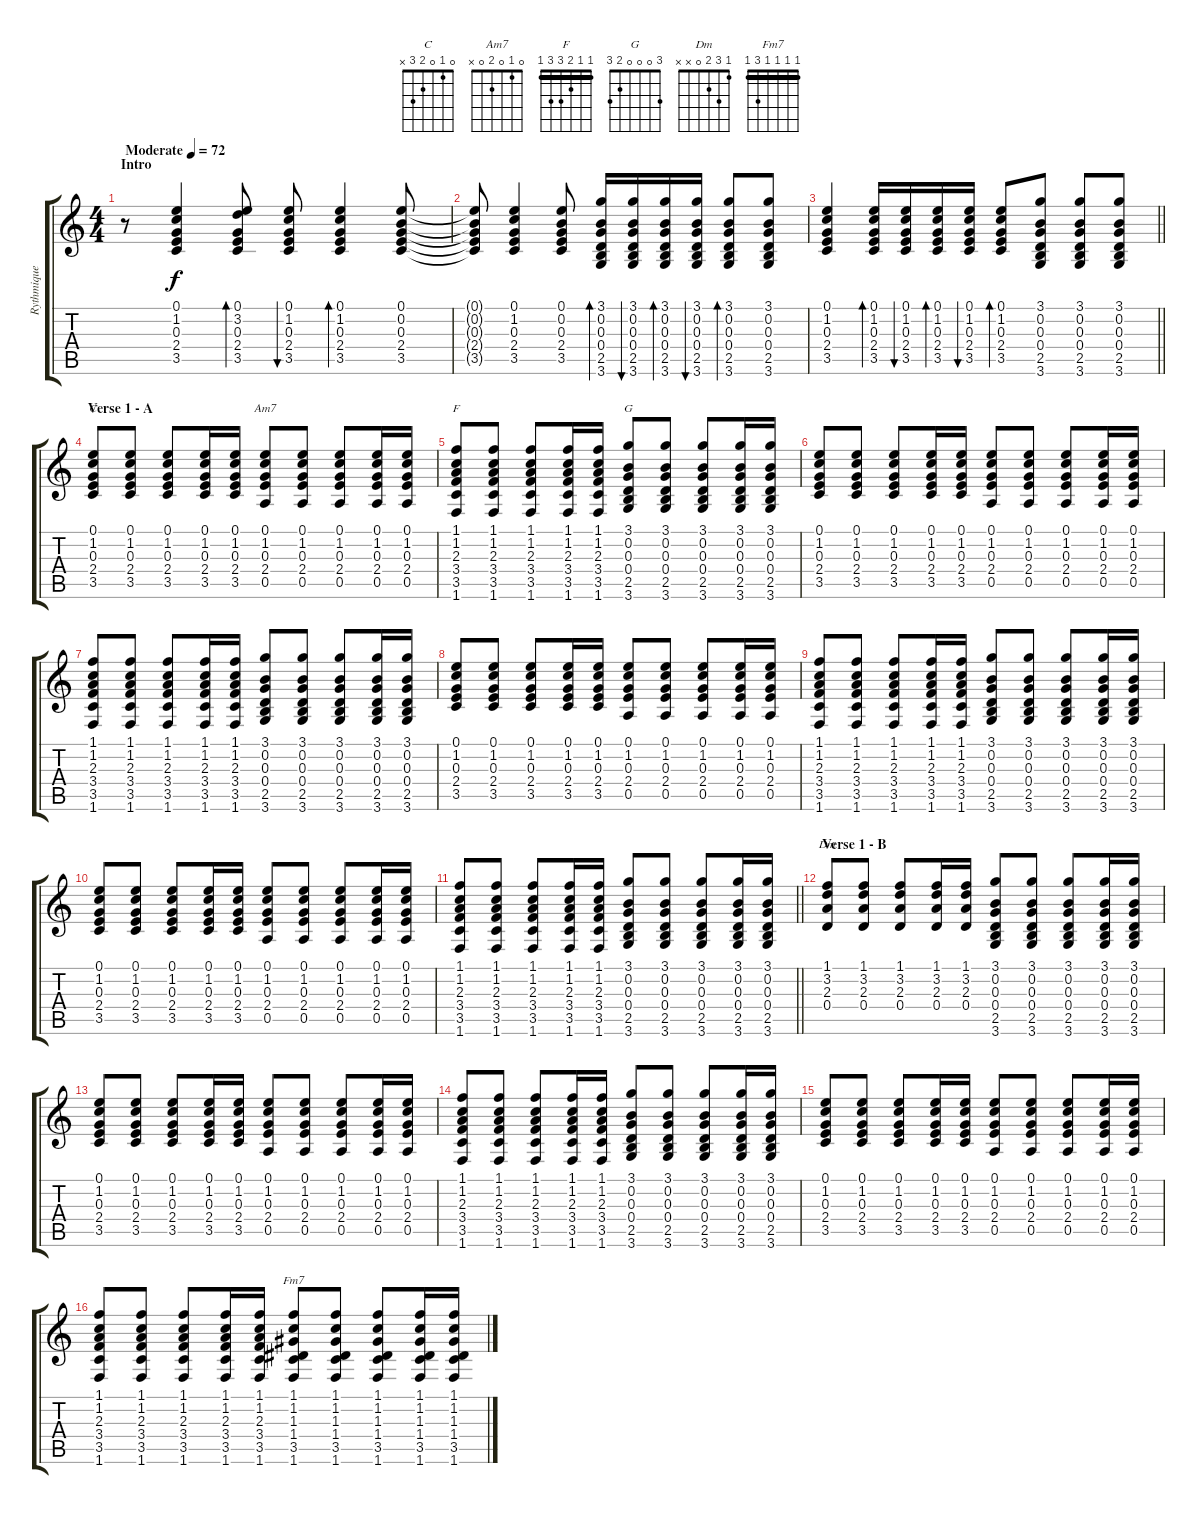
\track ("Rythmique" "Rythmique") {instrument acousticguitarnylon}
\staff {score tabs}
\tuning (E4 B3 G3 D3 A2 E2) {hide}
\chord ("C" 0 1 0 2 3 x)
\chord ("Am7" 0 1 0 2 0 x)
\chord ("F" 1 1 2 3 3 1) {barre 1}
\chord ("G" 3 0 0 0 2 3)
\chord ("Dm" 1 3 2 0 x x)
\chord ("Fm7" 1 1 1 1 3 1) {barre 1}
\ts (4 4)
\section ("" "Intro")
\tempo (72 "Moderate")
\clef g2
\ks c
r.8{dy f instrument acousticguitarnylon} (0.1 1.2 0.3 2.4 3.5).4 (0.1 3.2 0.3 2.4 3.5).8{bd 60} (0.1 1.2 0.3 2.4 3.5).8{bu 60} (0.1 1.2 0.3 2.4 3.5).4{bd 60} (0.1 0.2 0.3 2.4 3.5).8 |
(0.1{t} 0.2{t} 0.3{t} 2.4{t} 3.5{t}).8 (0.1 1.2 0.3 2.4 3.5).4 (0.1 0.2 0.3 2.4 3.5).8 (3.1 0.2 0.3 0.4 2.5 3.6).16{bd 60} (3.1 0.2 0.3 0.4 2.5 3.6).16{bu 60} (3.1 0.2 0.3 0.4 2.5 3.6).16{bd 60} (3.1 0.2 0.3 0.4 2.5 3.6).16{bu 60} (3.1 0.2 0.3 0.4 2.5 3.6).8{bd 60} (3.1 0.2 0.3 0.4 2.5 3.6).8 |
\barLineRight lightlight
(0.1 1.2 0.3 2.4 3.5).4 (0.1 1.2 0.3 2.4 3.5).16{bd 60} (0.1 1.2 0.3 2.4 3.5).16{bu 60} (0.1 1.2 0.3 2.4 3.5).16{bd 60} (0.1 1.2 0.3 2.4 3.5).16{bu 60} (0.1 1.2 0.3 2.4 3.5).8{bd 60} (3.1 0.2 0.3 0.4 2.5 3.6).8 (3.1 0.2 0.3 0.4 2.5 3.6).8 (3.1 0.2 0.3 0.4 2.5 3.6).8 |
\section ("" "Verse 1 - A")
(0.1 1.2 0.3 2.4 3.5).8{ch "C"} (0.1 1.2 0.3 2.4 3.5).8 (0.1 1.2 0.3 2.4 3.5).8 (0.1 1.2 0.3 2.4 3.5).16 (0.1 1.2 0.3 2.4 3.5).16 (0.1 1.2 0.3 2.4 0.5).8{ch "Am7"} (0.1 1.2 0.3 2.4 0.5).8 (0.1 1.2 0.3 2.4 0.5).8 (0.1 1.2 0.3 2.4 0.5).16 (0.1 1.2 0.3 2.4 0.5).16 |
(1.1 1.2 2.3 3.4 3.5 1.6).8{ch "F"} (1.1 1.2 2.3 3.4 3.5 1.6).8 (1.1 1.2 2.3 3.4 3.5 1.6).8 (1.1 1.2 2.3 3.4 3.5 1.6).16 (1.1 1.2 2.3 3.4 3.5 1.6).16 (3.1 0.2 0.3 0.4 2.5 3.6).8{ch "G"} (3.1 0.2 0.3 0.4 2.5 3.6).8 (3.1 0.2 0.3 0.4 2.5 3.6).8 (3.1 0.2 0.3 0.4 2.5 3.6).16 (3.1 0.2 0.3 0.4 2.5 3.6).16 |
(0.1 1.2 0.3 2.4 3.5).8 (0.1 1.2 0.3 2.4 3.5).8 (0.1 1.2 0.3 2.4 3.5).8 (0.1 1.2 0.3 2.4 3.5).16 (0.1 1.2 0.3 2.4 3.5).16 (0.1 1.2 0.3 2.4 0.5).8 (0.1 1.2 0.3 2.4 0.5).8 (0.1 1.2 0.3 2.4 0.5).8 (0.1 1.2 0.3 2.4 0.5).16 (0.1 1.2 0.3 2.4 0.5).16 |
(1.1 1.2 2.3 3.4 3.5 1.6).8 (1.1 1.2 2.3 3.4 3.5 1.6).8 (1.1 1.2 2.3 3.4 3.5 1.6).8 (1.1 1.2 2.3 3.4 3.5 1.6).16 (1.1 1.2 2.3 3.4 3.5 1.6).16 (3.1 0.2 0.3 0.4 2.5 3.6).8 (3.1 0.2 0.3 0.4 2.5 3.6).8 (3.1 0.2 0.3 0.4 2.5 3.6).8 (3.1 0.2 0.3 0.4 2.5 3.6).16 (3.1 0.2 0.3 0.4 2.5 3.6).16 |
(0.1 1.2 0.3 2.4 3.5).8 (0.1 1.2 0.3 2.4 3.5).8 (0.1 1.2 0.3 2.4 3.5).8 (0.1 1.2 0.3 2.4 3.5).16 (0.1 1.2 0.3 2.4 3.5).16 (0.1 1.2 0.3 2.4 0.5).8 (0.1 1.2 0.3 2.4 0.5).8 (0.1 1.2 0.3 2.4 0.5).8 (0.1 1.2 0.3 2.4 0.5).16 (0.1 1.2 0.3 2.4 0.5).16 |
(1.1 1.2 2.3 3.4 3.5 1.6).8 (1.1 1.2 2.3 3.4 3.5 1.6).8 (1.1 1.2 2.3 3.4 3.5 1.6).8 (1.1 1.2 2.3 3.4 3.5 1.6).16 (1.1 1.2 2.3 3.4 3.5 1.6).16 (3.1 0.2 0.3 0.4 2.5 3.6).8 (3.1 0.2 0.3 0.4 2.5 3.6).8 (3.1 0.2 0.3 0.4 2.5 3.6).8 (3.1 0.2 0.3 0.4 2.5 3.6).16 (3.1 0.2 0.3 0.4 2.5 3.6).16 |
(0.1 1.2 0.3 2.4 3.5).8 (0.1 1.2 0.3 2.4 3.5).8 (0.1 1.2 0.3 2.4 3.5).8 (0.1 1.2 0.3 2.4 3.5).16 (0.1 1.2 0.3 2.4 3.5).16 (0.1 1.2 0.3 2.4 0.5).8 (0.1 1.2 0.3 2.4 0.5).8 (0.1 1.2 0.3 2.4 0.5).8 (0.1 1.2 0.3 2.4 0.5).16 (0.1 1.2 0.3 2.4 0.5).16 |
\barLineRight lightlight
(1.1 1.2 2.3 3.4 3.5 1.6).8 (1.1 1.2 2.3 3.4 3.5 1.6).8 (1.1 1.2 2.3 3.4 3.5 1.6).8 (1.1 1.2 2.3 3.4 3.5 1.6).16 (1.1 1.2 2.3 3.4 3.5 1.6).16 (3.1 0.2 0.3 0.4 2.5 3.6).8 (3.1 0.2 0.3 0.4 2.5 3.6).8 (3.1 0.2 0.3 0.4 2.5 3.6).8 (3.1 0.2 0.3 0.4 2.5 3.6).16 (3.1 0.2 0.3 0.4 2.5 3.6).16 |
\section ("" "Verse 1 - B")
(1.1 3.2 2.3 0.4).8{ch "Dm"} (1.1 3.2 2.3 0.4).8 (1.1 3.2 2.3 0.4).8 (1.1 3.2 2.3 0.4).16 (1.1 3.2 2.3 0.4).16 (3.1 0.2 0.3 0.4 2.5 3.6).8 (3.1 0.2 0.3 0.4 2.5 3.6).8 (3.1 0.2 0.3 0.4 2.5 3.6).8 (3.1 0.2 0.3 0.4 2.5 3.6).16 (3.1 0.2 0.3 0.4 2.5 3.6).16 |
(0.1 1.2 0.3 2.4 3.5).8 (0.1 1.2 0.3 2.4 3.5).8 (0.1 1.2 0.3 2.4 3.5).8 (0.1 1.2 0.3 2.4 3.5).16 (0.1 1.2 0.3 2.4 3.5).16 (0.1 1.2 0.3 2.4 0.5).8 (0.1 1.2 0.3 2.4 0.5).8 (0.1 1.2 0.3 2.4 0.5).8 (0.1 1.2 0.3 2.4 0.5).16 (0.1 1.2 0.3 2.4 0.5).16 |
(1.1 1.2 2.3 3.4 3.5 1.6).8 (1.1 1.2 2.3 3.4 3.5 1.6).8 (1.1 1.2 2.3 3.4 3.5 1.6).8 (1.1 1.2 2.3 3.4 3.5 1.6).16 (1.1 1.2 2.3 3.4 3.5 1.6).16 (3.1 0.2 0.3 0.4 2.5 3.6).8 (3.1 0.2 0.3 0.4 2.5 3.6).8 (3.1 0.2 0.3 0.4 2.5 3.6).8 (3.1 0.2 0.3 0.4 2.5 3.6).16 (3.1 0.2 0.3 0.4 2.5 3.6).16 |
(0.1 1.2 0.3 2.4 3.5).8 (0.1 1.2 0.3 2.4 3.5).8 (0.1 1.2 0.3 2.4 3.5).8 (0.1 1.2 0.3 2.4 3.5).16 (0.1 1.2 0.3 2.4 3.5).16 (0.1 1.2 0.3 2.4 0.5).8 (0.1 1.2 0.3 2.4 0.5).8 (0.1 1.2 0.3 2.4 0.5).8 (0.1 1.2 0.3 2.4 0.5).16 (0.1 1.2 0.3 2.4 0.5).16 |
(1.1 1.2 2.3 3.4 3.5 1.6).8 (1.1 1.2 2.3 3.4 3.5 1.6).8 (1.1 1.2 2.3 3.4 3.5 1.6).8 (1.1 1.2 2.3 3.4 3.5 1.6).16 (1.1 1.2 2.3 3.4 3.5 1.6).16 (1.1 1.2 1.3 1.4 3.5 1.6).8{ch "Fm7"} (1.1 1.2 1.3 1.4 3.5 1.6).8 (1.1 1.2 1.3 1.4 3.5 1.6).8 (1.1 1.2 1.3 1.4 3.5 1.6).16 (1.1 1.2 1.3 1.4 3.5 1.6).16
